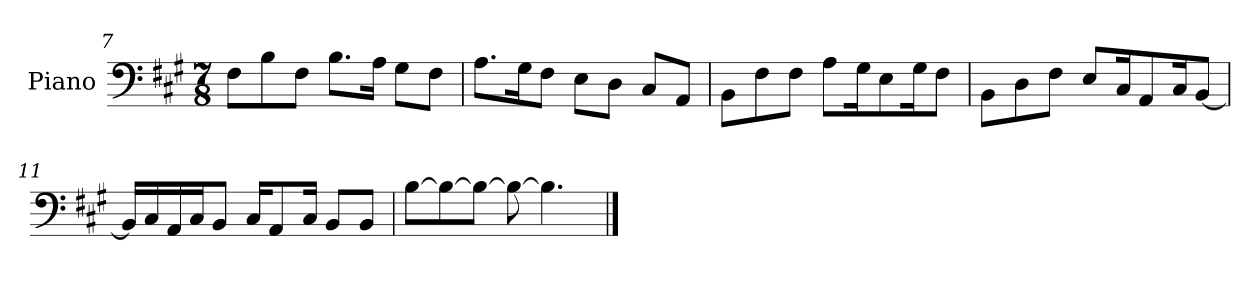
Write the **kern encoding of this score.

**kern
*part1
*staff1
*I"Piano
*I'Pno.
*clefF4
*k[f#c#g#]
*M7/8
=7
8F#\L
8B\
8F#\J
8.B\L
16A\Jk
8G#\L
8F#\J
=8
8.A\L
16G#\K
8F#\J
8E\L
8D\J
8C#/L
8AA/J
=9
8BB\L
8F#\
8F#\J
8A\L
16G#\K
8E\
16G#\K
8F#\J
=10
8BB\L
8D\
8F#\J
8E/L
16C#/K
8AA/
16C#/K
[8BB/J
!!LO:LB:g=z
=11
16BB/LL]
16C#/
16AA/
16C#/J
8BB/J
16C#/KL
8AA/
16C#/Jk
8BB/L
8BB/J
=12
[8B\L
8B\_
8B\J_
8B\_
4.B\]
==
*-
